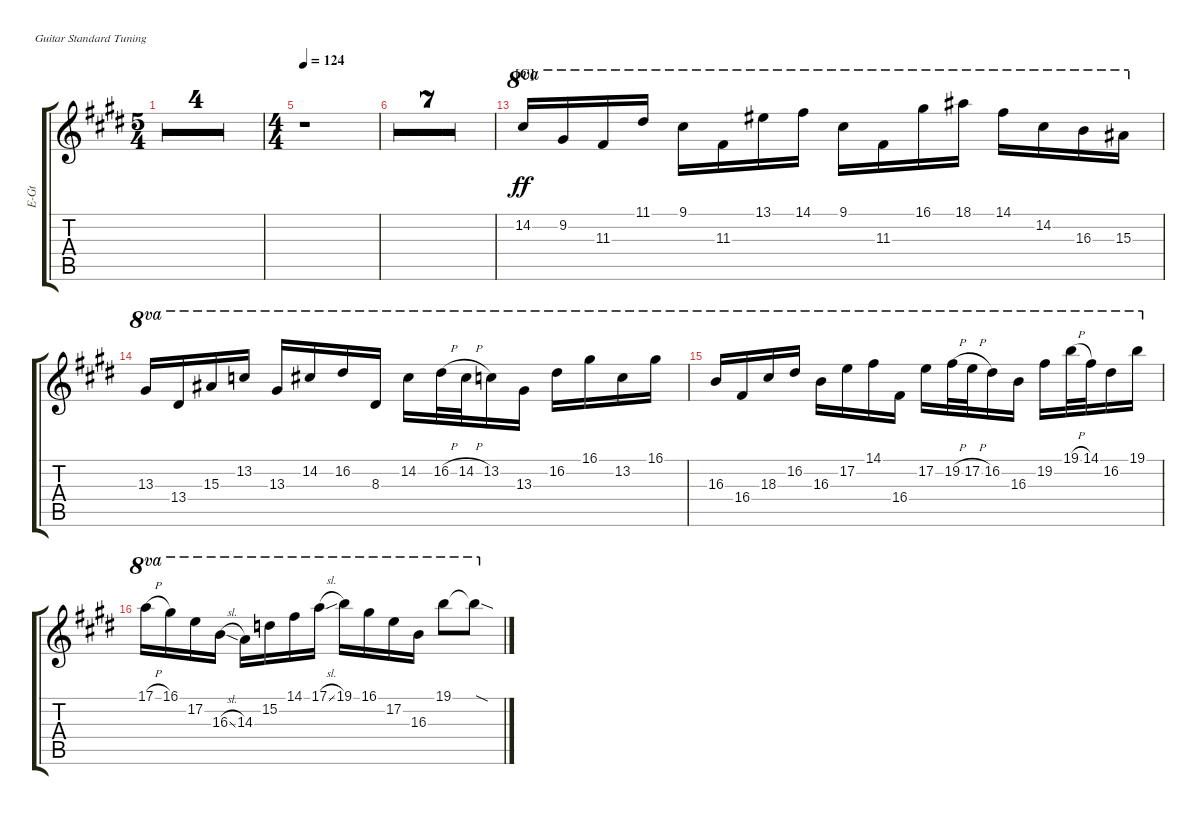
\defaultSystemsLayout 4
\bracketExtendMode groupsimilarinstruments
\otherSystemsTrackNameOrientation horizontal
\track ("Lead Guitar I" "E-Gt") {multiBarRest instrument distortionguitar}
\staff {score tabs}
\tuning (E4 B3 G3 D3 A2 E2)
\ts (5 4)
\tempo 155
\clef g2
\ks c#minor
r.1{dy ff} r.4 |
r.1 r.4 |
r.1 r.4 |
\tempo (155 0.70625)
r.1 r.4 |
\ts (4 4)
\beaming (8 2 2 2 2 2)
\tempo 124
r.1 |
r.1 |
r.1 |
r.1 |
r.1 |
r.1 |
r.1 |
r.1 |
\section ("C" "")
14.2{acc #}.16{ot 8va} 9.2{acc #}.16{ot 8va} 11.3{acc #}.16{ot 8va} 11.1{acc #}.16{ot 8va} 9.1{acc #}.16{ot 8va} 11.3{acc #}.16{ot 8va} 13.1{acc #}.16{ot 8va} 14.1{acc #}.16{ot 8va} 9.1{acc #}.16{ot 8va} 11.3{acc #}.16{ot 8va} 16.1{acc #}.16{ot 8va} 18.1{acc #}.16{ot 8va} 14.1{acc #}.16{ot 8va} 14.2{acc #}.16{ot 8va} 16.3{acc forcenatural}.16{ot 8va} 15.3{acc #}.16{ot 8va} |
13.3{acc #}.16{ot 8va} 13.4{acc #}.16{ot 8va} 15.3{acc #}.16{ot 8va} 13.2{acc forcenatural}.16{ot 8va} 13.3{acc #}.16{ot 8va} 14.2{acc #}.16{ot 8va} 16.2{acc #}.16{ot 8va} 8.3{acc #}.16{ot 8va} 14.2{acc #}.16{ot 8va} 16.2{h acc #}.32{ot 8va} 14.2{h acc #}.32{ot 8va} 13.2{acc forcenatural}.16{ot 8va} 13.3{acc #}.16{ot 8va} 16.2{acc #}.16{ot 8va} 16.1{acc #}.16{ot 8va} 13.2{acc forcenatural}.16{ot 8va} 16.1{acc #}.16{ot 8va} |
16.3{acc forcenatural}.16{ot 8va} 16.4{acc #}.16{ot 8va} 18.3{acc #}.16{ot 8va} 16.2{acc #}.16{ot 8va} 16.3{acc forcenatural}.16{ot 8va} 17.2{acc forcenatural}.16{ot 8va} 14.1{acc #}.16{ot 8va} 16.4{acc #}.16{ot 8va} 17.2{acc forcenatural}.16{ot 8va} 19.2{h acc #}.32{ot 8va} 17.2{h acc forcenatural}.32{ot 8va} 16.2{acc #}.16{ot 8va} 16.3{acc forcenatural}.16{ot 8va} 19.2{acc #}.16{ot 8va} 19.1{h acc forcenatural}.32{ot 8va} 14.1{acc #}.32{ot 8va} 16.2{acc #}.16{ot 8va} 19.1{acc forcenatural}.16{ot 8va} |
17.1{h acc forcenatural}.16{ot 8va} 16.1{acc #}.16{ot 8va} 17.2{acc forcenatural}.16{ot 8va} 16.3{sl acc forcenatural}.16{ot 8va} 14.3{acc forcenatural}.16{ot 8va} 15.2{acc forcenatural}.16{ot 8va} 14.1{acc #}.16{ot 8va} 17.1{sl acc forcenatural}.16{ot 8va} 19.1{acc forcenatural}.16{ot 8va} 16.1{acc #}.16{ot 8va} 17.2{acc forcenatural}.16{ot 8va} 16.3{acc forcenatural}.16{ot 8va} 19.1{acc forcenatural}.8{ot 8va} 19.1{sod t acc forcenatural}.8{ot 8va}
